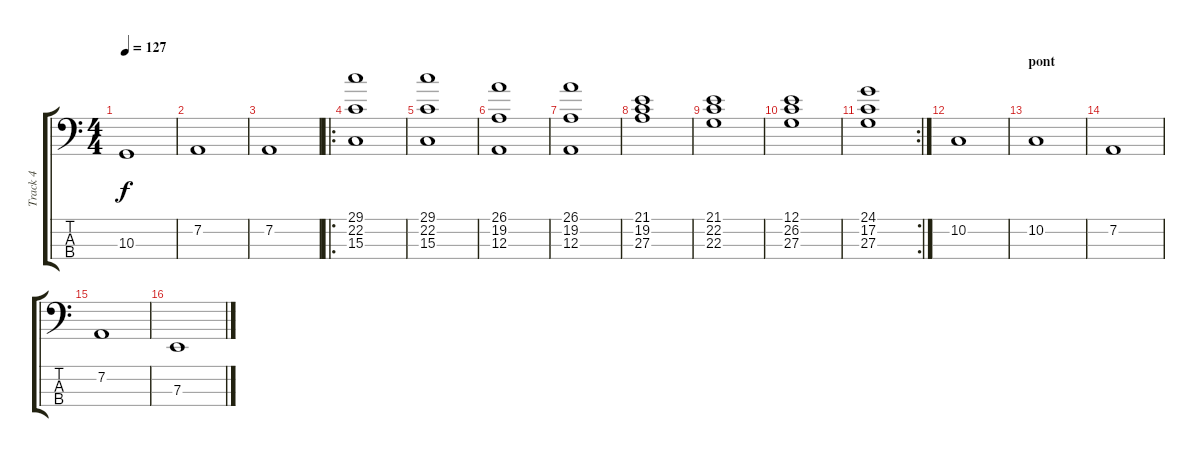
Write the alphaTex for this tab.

\track ("Track 4" "Track 4") {instrument stringensemble1}
\staff {score tabs}
\tuning (G2 D2 A1 E1) {hide}
\ts (4 4)
\tempo 127
\clef f4
\ks c
10.3.1{dy f} |
7.2.1 |
7.2.1 |
\ro
(29.1 22.2 15.3).1 |
(29.1 22.2 15.3).1 |
(26.1 19.2 12.3).1 |
(26.1 19.2 12.3).1 |
(21.1 19.2 27.3).1 |
(21.1 22.2 22.3).1 |
(12.1 26.2 27.3).1 |
\rc 2
(24.1 17.2 27.3).1 |
10.2.1 |
\section ("" "pont")
10.2.1 |
7.2.1 |
7.2.1 |
7.3.1
